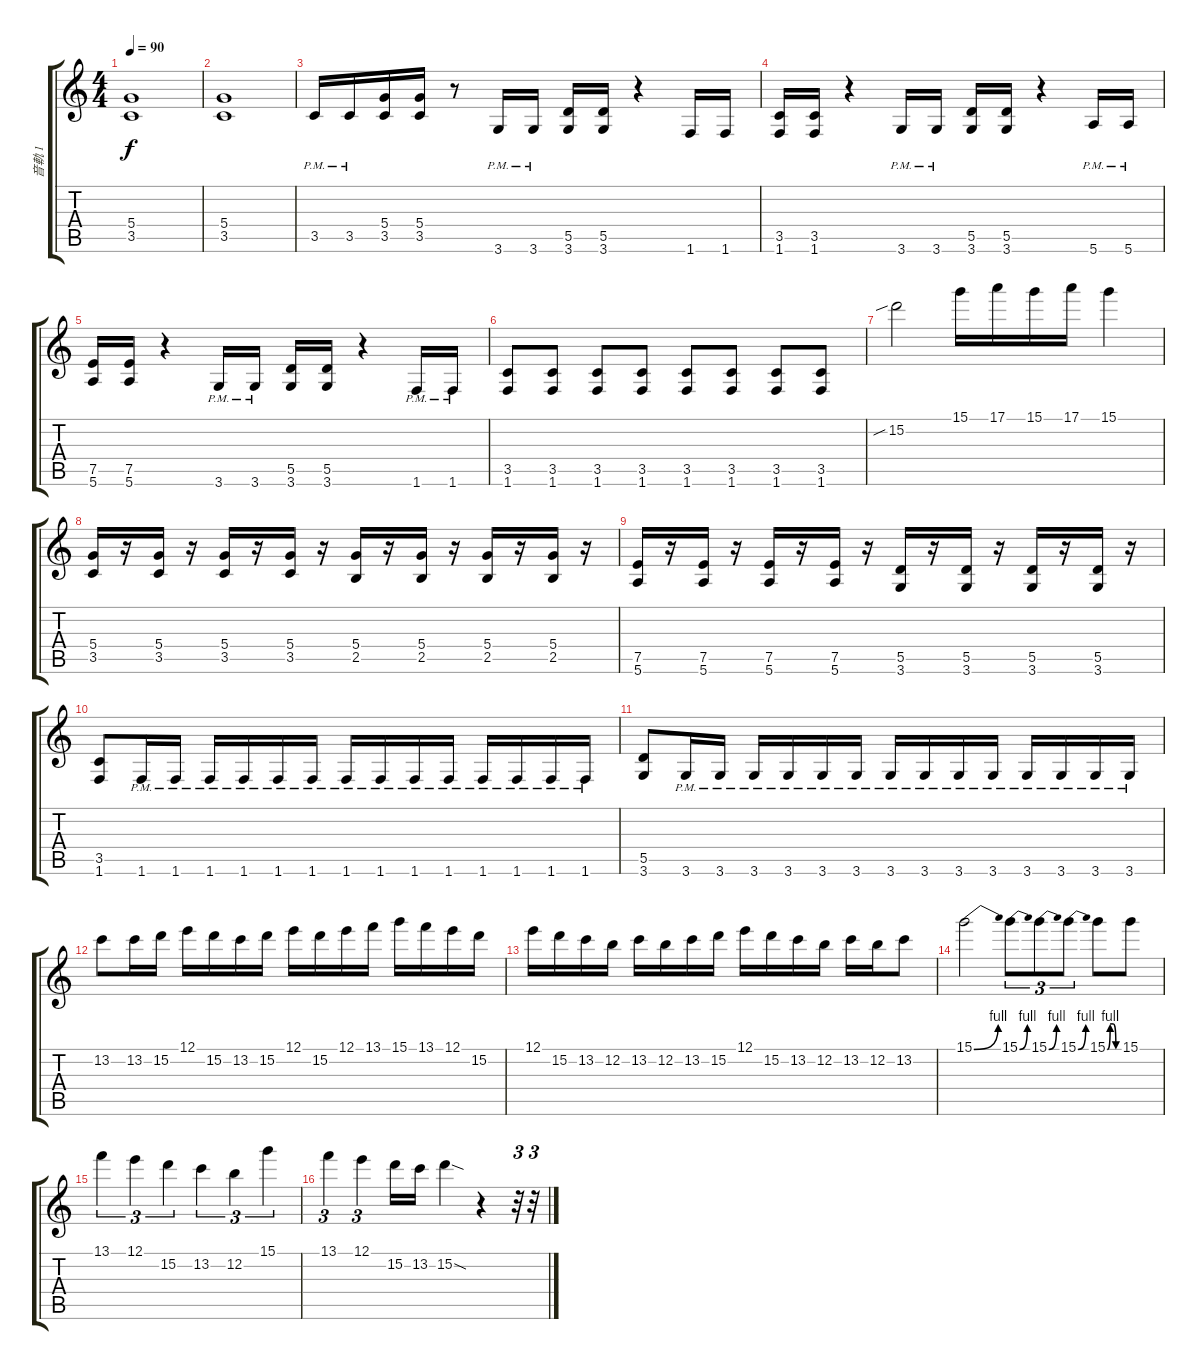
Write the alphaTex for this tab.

\track ("音軌 1" "音軌 1") {instrument overdrivenguitar}
\staff {score tabs}
\tuning (E4 B3 G3 D3 A2 E2) {hide}
\ts (4 4)
\tempo 90
\clef g2
\ks c
(5.4 3.5).1{dy f} |
(5.4 3.5).1 |
3.5{pm}.16 3.5{pm}.16 (5.4 3.5).16 (5.4 3.5).16 r.8 3.6{pm}.16 3.6{pm}.16 (5.5 3.6).16 (5.5 3.6).16 r.4 1.6.16 1.6.16 |
(3.5 1.6).16 (3.5 1.6).16 r.4 3.6{pm}.16 3.6{pm}.16 (5.5 3.6).16 (5.5 3.6).16 r.4 5.6{pm}.16 5.6{pm}.16 |
(7.5 5.6).16 (7.5 5.6).16 r.4 3.6{pm}.16 3.6{pm}.16 (5.5 3.6).16 (5.5 3.6).16 r.4 1.6{pm}.16 1.6{pm}.16 |
(3.5 1.6).8 (3.5 1.6).8 (3.5 1.6).8 (3.5 1.6).8 (3.5 1.6).8 (3.5 1.6).8 (3.5 1.6).8 (3.5 1.6).8 |
15.2{sib}.2 15.1.16 17.1.16 15.1.16 17.1.16 15.1.4 |
(5.4 3.5).16 r.16 (5.4 3.5).16 r.16 (5.4 3.5).16 r.16 (5.4 3.5).16 r.16 (5.4 2.5).16 r.16 (5.4 2.5).16 r.16 (5.4 2.5).16 r.16 (5.4 2.5).16 r.16 |
(7.5 5.6).16 r.16 (7.5 5.6).16 r.16 (7.5 5.6).16 r.16 (7.5 5.6).16 r.16 (5.5 3.6).16 r.16 (5.5 3.6).16 r.16 (5.5 3.6).16 r.16 (5.5 3.6).16 r.16 |
(3.5 1.6).8 1.6{pm}.16 1.6{pm}.16 1.6{pm}.16 1.6{pm}.16 1.6{pm}.16 1.6{pm}.16 1.6{pm}.16 1.6{pm}.16 1.6{pm}.16 1.6{pm}.16 1.6{pm}.16 1.6{pm}.16 1.6{pm}.16 1.6{pm}.16 |
(5.5 3.6).8 3.6{pm}.16 3.6{pm}.16 3.6{pm}.16 3.6{pm}.16 3.6{pm}.16 3.6{pm}.16 3.6{pm}.16 3.6{pm}.16 3.6{pm}.16 3.6{pm}.16 3.6{pm}.16 3.6{pm}.16 3.6{pm}.16 3.6{pm}.16 |
13.2.8 13.2.16 15.2.16 12.1.16 15.2.16 13.2.16 15.2.16 12.1.16 15.2.16 12.1.16 13.1.16 15.1.16 13.1.16 12.1.16 15.2.16 |
12.1.16 15.2.16 13.2.16 12.2.16 13.2.16 12.2.16 13.2.16 15.2.16 12.1.16 15.2.16 13.2.16 12.2.16 13.2.16 12.2.16 13.2.8 |
15.1{be (bend 0 0 60 4)}.2 15.1{be (bend 0 0 60 4)}.8{tu (3 2)} 15.1{be (bend 0 0 60 4)}.8{tu (3 2)} 15.1{be (bend 0 0 60 4)}.8{tu (3 2)} 15.1{be (custom 0 0 15 4 30 4 45 0 60 0)}.8 15.1.8 |
13.1.4{tu (3 2)} 12.1.4{tu (3 2)} 15.2.4{tu (3 2)} 13.2.4{tu (3 2)} 12.2.4{tu (3 2)} 15.1.4{tu (3 2)} |
13.1.4{tu (3 2)} 12.1.4{tu (3 2)} 15.2.16 13.2.16 15.2{sod}.4 r.4 r.32{tu (3 2)} r.32{tu (3 2)}
